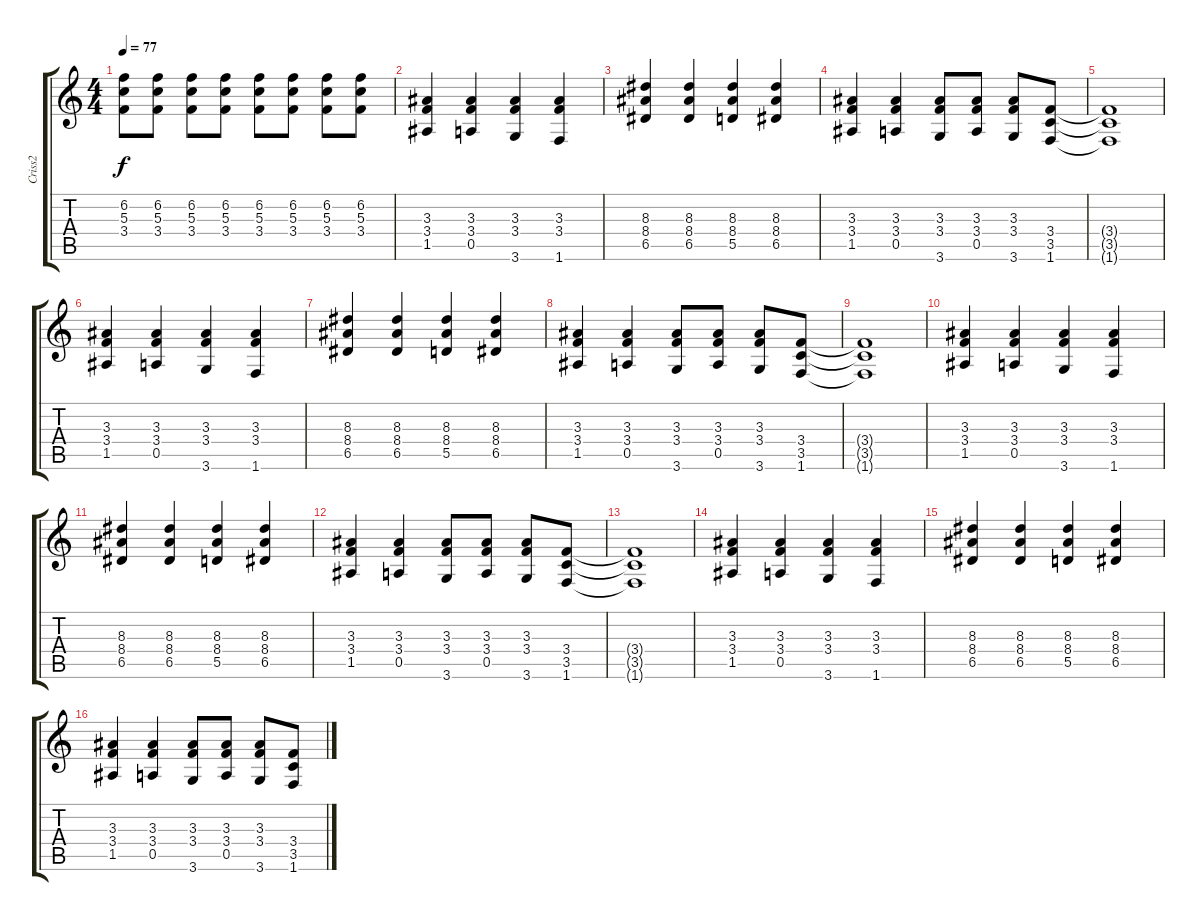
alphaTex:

\track ("Criss2" "Criss2") {instrument overdrivenguitar}
\staff {score tabs}
\tuning (E4 B3 G3 D3 A2 E2) {hide}
\ts (4 4)
\tempo 77
\clef g2
\ks c
(6.2 5.3 3.4).8{dy f} (6.2 5.3 3.4).8 (6.2 5.3 3.4).8 (6.2 5.3 3.4).8 (6.2 5.3 3.4).8 (6.2 5.3 3.4).8 (6.2 5.3 3.4).8 (6.2 5.3 3.4).8 |
(3.3 3.4 1.5).4 (3.3 3.4 0.5).4 (3.3 3.4 3.6).4 (3.3 3.4 1.6).4 |
(8.3 8.4 6.5).4 (8.3 8.4 6.5).4 (8.3 8.4 5.5).4 (8.3 8.4 6.5).4 |
(3.3 3.4 1.5).4 (3.3 3.4 0.5).4 (3.3 3.4 3.6).8 (3.3 3.4 0.5).8 (3.3 3.4 3.6).8 (3.4 3.5 1.6).8 |
(3.4{t} 3.5{t} 1.6{t}).1 |
(3.3 3.4 1.5).4 (3.3 3.4 0.5).4 (3.3 3.4 3.6).4 (3.3 3.4 1.6).4 |
(8.3 8.4 6.5).4 (8.3 8.4 6.5).4 (8.3 8.4 5.5).4 (8.3 8.4 6.5).4 |
(3.3 3.4 1.5).4 (3.3 3.4 0.5).4 (3.3 3.4 3.6).8 (3.3 3.4 0.5).8 (3.3 3.4 3.6).8 (3.4 3.5 1.6).8 |
(3.4{t} 3.5{t} 1.6{t}).1 |
(3.3 3.4 1.5).4 (3.3 3.4 0.5).4 (3.3 3.4 3.6).4 (3.3 3.4 1.6).4 |
(8.3 8.4 6.5).4 (8.3 8.4 6.5).4 (8.3 8.4 5.5).4 (8.3 8.4 6.5).4 |
(3.3 3.4 1.5).4 (3.3 3.4 0.5).4 (3.3 3.4 3.6).8 (3.3 3.4 0.5).8 (3.3 3.4 3.6).8 (3.4 3.5 1.6).8 |
(3.4{t} 3.5{t} 1.6{t}).1 |
(3.3 3.4 1.5).4 (3.3 3.4 0.5).4 (3.3 3.4 3.6).4 (3.3 3.4 1.6).4 |
(8.3 8.4 6.5).4 (8.3 8.4 6.5).4 (8.3 8.4 5.5).4 (8.3 8.4 6.5).4 |
(3.3 3.4 1.5).4 (3.3 3.4 0.5).4 (3.3 3.4 3.6).8 (3.3 3.4 0.5).8 (3.3 3.4 3.6).8 (3.4 3.5 1.6).8
